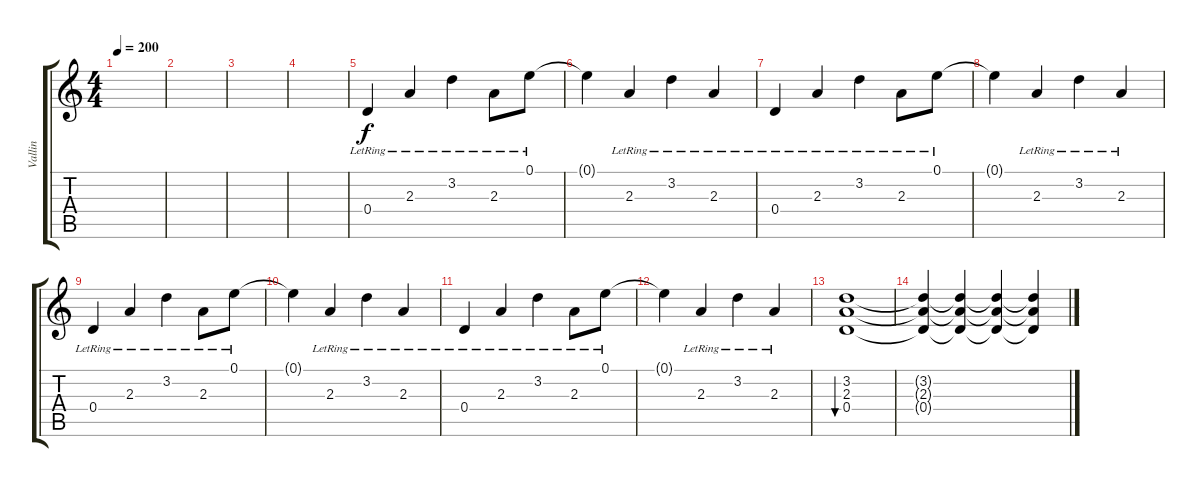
\track ("Vallin" "Vallin") {instrument electricguitarmuted}
\staff {score tabs}
\tuning (E4 B3 G3 D3 A2 E2) {hide}
\ts (4 4)
\tempo 200
\clef g2
\ks c
|
|
|
|
0.4{lr}.4 2.3{lr}.4 3.2{lr}.4 2.3{lr}.8 0.1{lr}.8 |
0.1{t}.4 2.3{lr}.4 3.2{lr}.4 2.3{lr}.4 |
0.4{lr}.4 2.3{lr}.4 3.2{lr}.4 2.3{lr}.8 0.1{lr}.8 |
0.1{t}.4 2.3{lr}.4 3.2{lr}.4 2.3{lr}.4 |
0.4{lr}.4 2.3{lr}.4 3.2{lr}.4 2.3{lr}.8 0.1{lr}.8 |
0.1{t}.4 2.3{lr}.4 3.2{lr}.4 2.3{lr}.4 |
0.4{lr}.4 2.3{lr}.4 3.2{lr}.4 2.3{lr}.8 0.1{lr}.8 |
0.1{t}.4 2.3{lr}.4 3.2{lr}.4 2.3{lr}.4 |
(3.2 2.3 0.4).1{bu 480} |
(3.2{t} 2.3{t} 0.4{t}).4{volume 10} (3.2{t} 2.3{t} 0.4{t}).4{volume 8} (3.2{t} 2.3{t} 0.4{t}).4{volume 6} (3.2{t} 2.3{t} 0.4{t}).4{volume 3}
